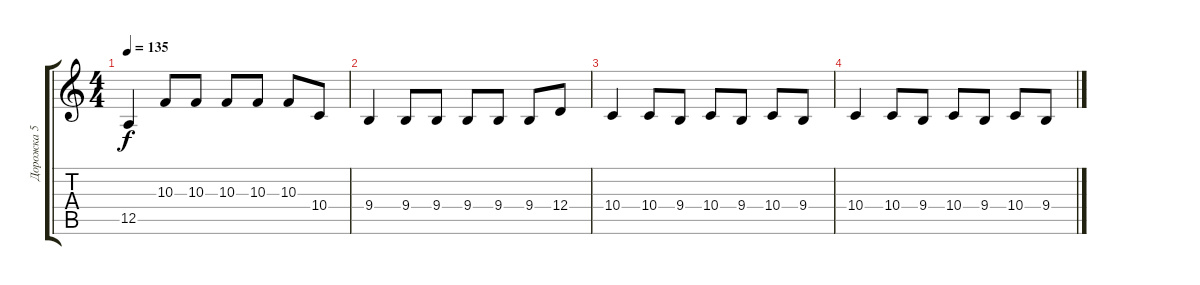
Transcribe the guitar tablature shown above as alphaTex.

\track ("Дорожка 5" "Дорожка 5") {instrument acousticgrandpiano}
\staff {score tabs}
\tuning (E4 B3 G3 D3 A2 E2) {hide}
\ts (4 4)
\tempo 135
\clef g2
\ks c
12.5.4{dy f} 10.3.8 10.3.8 10.3.8 10.3.8 10.3.8 10.4.8 |
9.4.4 9.4.8 9.4.8 9.4.8 9.4.8 9.4.8 12.4.8 |
10.4.4 10.4.8 9.4.8 10.4.8 9.4.8 10.4.8 9.4.8 |
10.4.4 10.4.8 9.4.8 10.4.8 9.4.8 10.4.8 9.4.8
